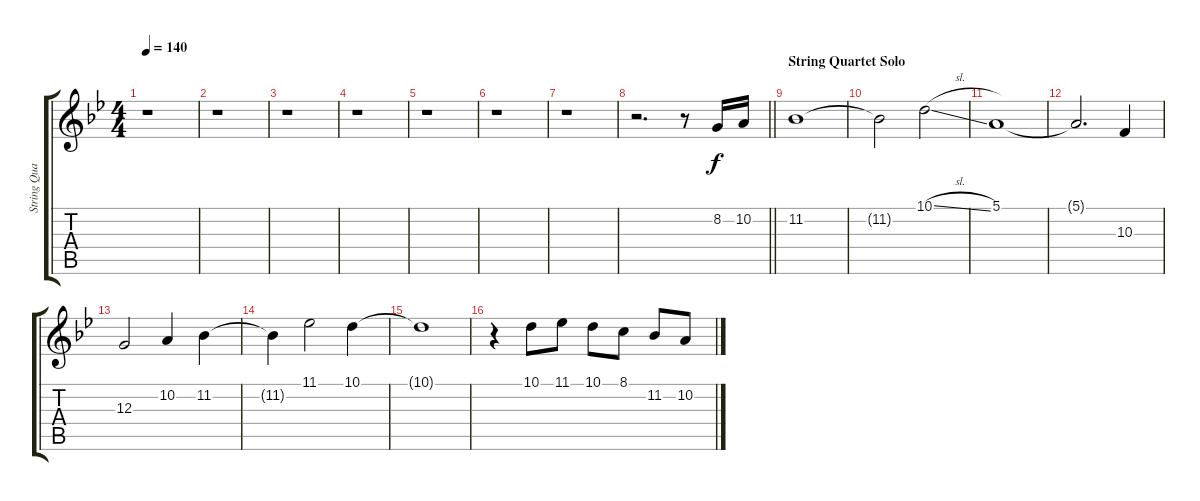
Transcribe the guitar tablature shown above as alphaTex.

\track ("String Quartet" "String Qua") {instrument stringensemble1}
\staff {score tabs}
\tuning (E4 B3 G3 D3 A2 E2) {hide}
\ts (4 4)
\tempo 140
\clef g2
\ks bb
r.1{dy f} |
r.1 |
r.1 |
r.1 |
r.1 |
r.1 |
r.1 |
\barLineRight lightlight
r.2{d} r.8 8.2.16 10.2.16 |
\section ("" "String Quartet Solo")
11.2.1 |
11.2{t}.2 10.1{sl}.2 |
5.1.1 |
5.1{t}.2{d} 10.3.4 |
12.3.2 10.2.4 11.2.4 |
11.2{t}.4 11.1.2 10.1.4 |
10.1{t}.1 |
r.4 10.1.8 11.1.8 10.1.8 8.1.8 11.2.8 10.2.8
